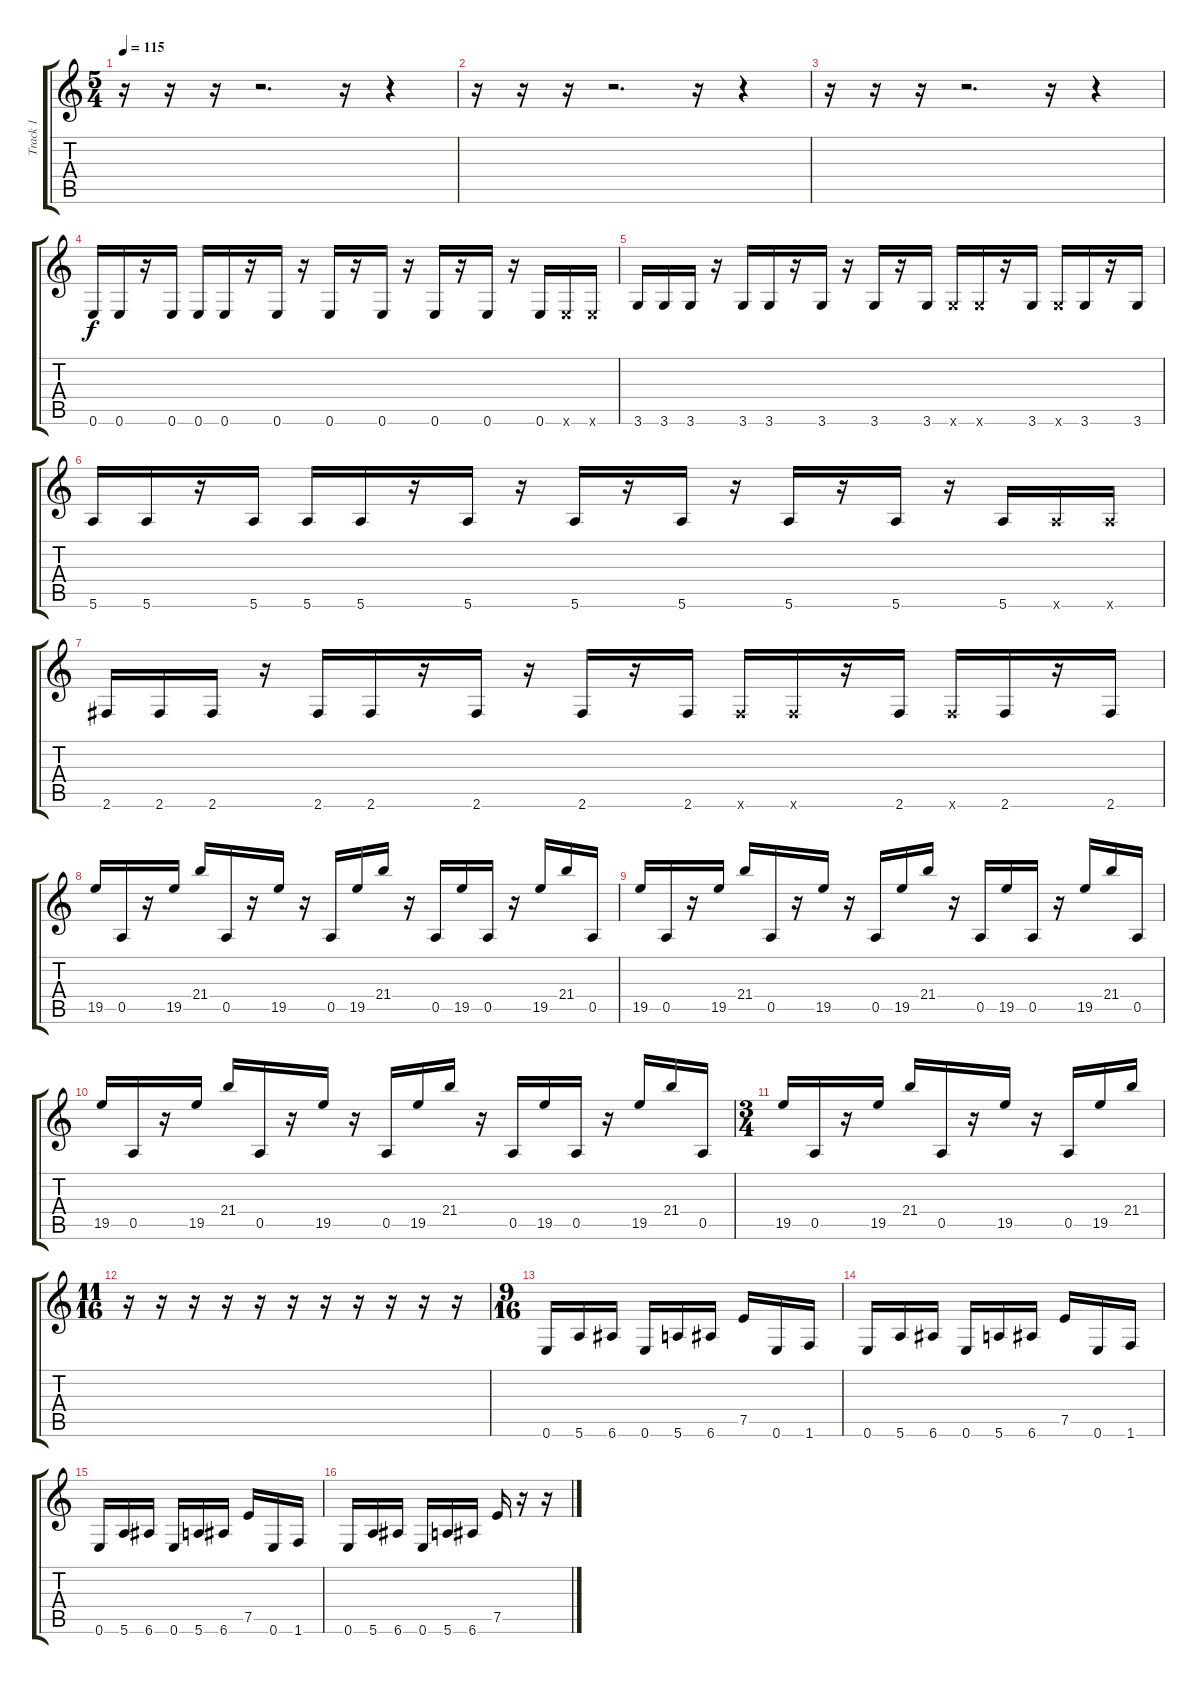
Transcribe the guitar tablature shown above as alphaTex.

\track ("Track 1" "Track 1") {instrument distortionguitar}
\staff {score tabs}
\tuning (E4 B3 G3 D3 A2 E2) {hide}
\ts (5 4)
\tempo 115
\clef g2
\ks c
r.16{dy f} r.16 r.16 r.2{d} r.16 r.4 |
r.16 r.16 r.16 r.2{d} r.16 r.4 |
r.16 r.16 r.16 r.2{d} r.16 r.4 |
0.6.16 0.6.16 r.16 0.6.16 0.6.16 0.6.16 r.16 0.6.16 r.16 0.6.16 r.16 0.6.16 r.16 0.6.16 r.16 0.6.16 r.16 0.6.16 0.6{x}.16 0.6{x}.16 |
3.6.16 3.6.16 3.6.16 r.16 3.6.16 3.6.16 r.16 3.6.16 r.16 3.6.16 r.16 3.6.16 3.6{x}.16 3.6{x}.16 r.16 3.6.16 3.6{x}.16 3.6.16 r.16 3.6.16 |
5.6.16 5.6.16 r.16 5.6.16 5.6.16 5.6.16 r.16 5.6.16 r.16 5.6.16 r.16 5.6.16 r.16 5.6.16 r.16 5.6.16 r.16 5.6.16 5.6{x}.16 5.6{x}.16 |
2.6.16 2.6.16 2.6.16 r.16 2.6.16 2.6.16 r.16 2.6.16 r.16 2.6.16 r.16 2.6.16 2.6{x}.16 2.6{x}.16 r.16 2.6.16 2.6{x}.16 2.6.16 r.16 2.6.16 |
19.5.16 0.5.16 r.16 19.5.16 21.4.16 0.5.16 r.16 19.5.16 r.16 0.5.16 19.5.16 21.4.16 r.16 0.5.16 19.5.16 0.5.16 r.16 19.5.16 21.4.16 0.5.16 |
19.5.16 0.5.16 r.16 19.5.16 21.4.16 0.5.16 r.16 19.5.16 r.16 0.5.16 19.5.16 21.4.16 r.16 0.5.16 19.5.16 0.5.16 r.16 19.5.16 21.4.16 0.5.16 |
19.5.16 0.5.16 r.16 19.5.16 21.4.16 0.5.16 r.16 19.5.16 r.16 0.5.16 19.5.16 21.4.16 r.16 0.5.16 19.5.16 0.5.16 r.16 19.5.16 21.4.16 0.5.16 |
\ts (3 4)
19.5.16 0.5.16 r.16 19.5.16 21.4.16 0.5.16 r.16 19.5.16 r.16 0.5.16 19.5.16 21.4.16 |
\ts (11 16)
r.16 r.16 r.16 r.16 r.16 r.16 r.16 r.16 r.16 r.16 r.16 |
\ts (9 16)
0.6.16 5.6.16 6.6.16 0.6.16 5.6.16 6.6.16 7.5.16 0.6.16 1.6.16 |
0.6.16 5.6.16 6.6.16 0.6.16 5.6.16 6.6.16 7.5.16 0.6.16 1.6.16 |
0.6.16 5.6.16 6.6.16 0.6.16 5.6.16 6.6.16 7.5.16 0.6.16 1.6.16 |
0.6.16 5.6.16 6.6.16 0.6.16 5.6.16 6.6.16 7.5.16 r.16 r.16
